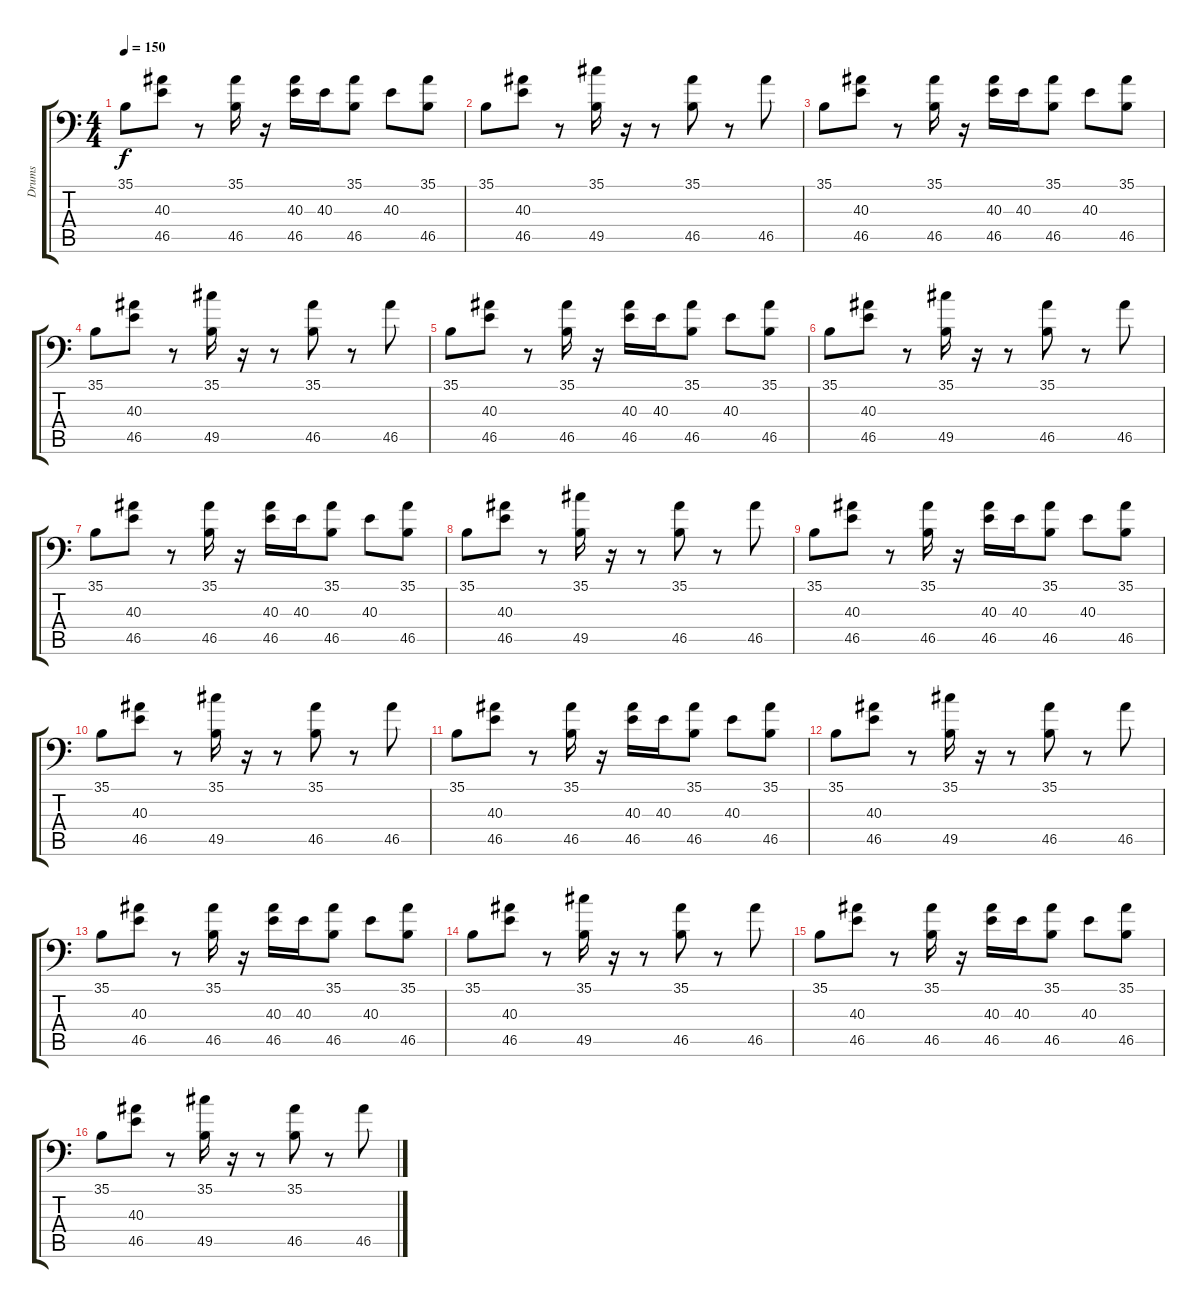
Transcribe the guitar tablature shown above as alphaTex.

\track ("Drums" "Drums") {instrument acousticgrandpiano}
\staff {score tabs}
\tuning (C-1 C-1 C-1 C-1 C-1 C-1) {hide}
\ts (4 4)
\tempo 150
\clef f4
\ks c
35.1.8{dy f} (40.3 46.5).8 r.8 (35.1 46.5).16 r.16 (40.3 46.5).16 40.3.16 (35.1 46.5).8 40.3.8 (35.1 46.5).8 |
35.1.8 (40.3 46.5).8 r.8 (35.1 49.5).16 r.16 r.8 (35.1 46.5).8 r.8 46.5.8 |
35.1.8 (40.3 46.5).8 r.8 (35.1 46.5).16 r.16 (40.3 46.5).16 40.3.16 (35.1 46.5).8 40.3.8 (35.1 46.5).8 |
35.1.8 (40.3 46.5).8 r.8 (35.1 49.5).16 r.16 r.8 (35.1 46.5).8 r.8 46.5.8 |
35.1.8 (40.3 46.5).8 r.8 (35.1 46.5).16 r.16 (40.3 46.5).16 40.3.16 (35.1 46.5).8 40.3.8 (35.1 46.5).8 |
35.1.8 (40.3 46.5).8 r.8 (35.1 49.5).16 r.16 r.8 (35.1 46.5).8 r.8 46.5.8 |
35.1.8 (40.3 46.5).8 r.8 (35.1 46.5).16 r.16 (40.3 46.5).16 40.3.16 (35.1 46.5).8 40.3.8 (35.1 46.5).8 |
35.1.8 (40.3 46.5).8 r.8 (35.1 49.5).16 r.16 r.8 (35.1 46.5).8 r.8 46.5.8 |
35.1.8 (40.3 46.5).8 r.8 (35.1 46.5).16 r.16 (40.3 46.5).16 40.3.16 (35.1 46.5).8 40.3.8 (35.1 46.5).8 |
35.1.8 (40.3 46.5).8 r.8 (35.1 49.5).16 r.16 r.8 (35.1 46.5).8 r.8 46.5.8 |
35.1.8 (40.3 46.5).8 r.8 (35.1 46.5).16 r.16 (40.3 46.5).16 40.3.16 (35.1 46.5).8 40.3.8 (35.1 46.5).8 |
35.1.8 (40.3 46.5).8 r.8 (35.1 49.5).16 r.16 r.8 (35.1 46.5).8 r.8 46.5.8 |
35.1.8 (40.3 46.5).8 r.8 (35.1 46.5).16 r.16 (40.3 46.5).16 40.3.16 (35.1 46.5).8 40.3.8 (35.1 46.5).8 |
35.1.8 (40.3 46.5).8 r.8 (35.1 49.5).16 r.16 r.8 (35.1 46.5).8 r.8 46.5.8 |
35.1.8 (40.3 46.5).8 r.8 (35.1 46.5).16 r.16 (40.3 46.5).16 40.3.16 (35.1 46.5).8 40.3.8 (35.1 46.5).8 |
35.1.8 (40.3 46.5).8 r.8 (35.1 49.5).16 r.16 r.8 (35.1 46.5).8 r.8 46.5.8
